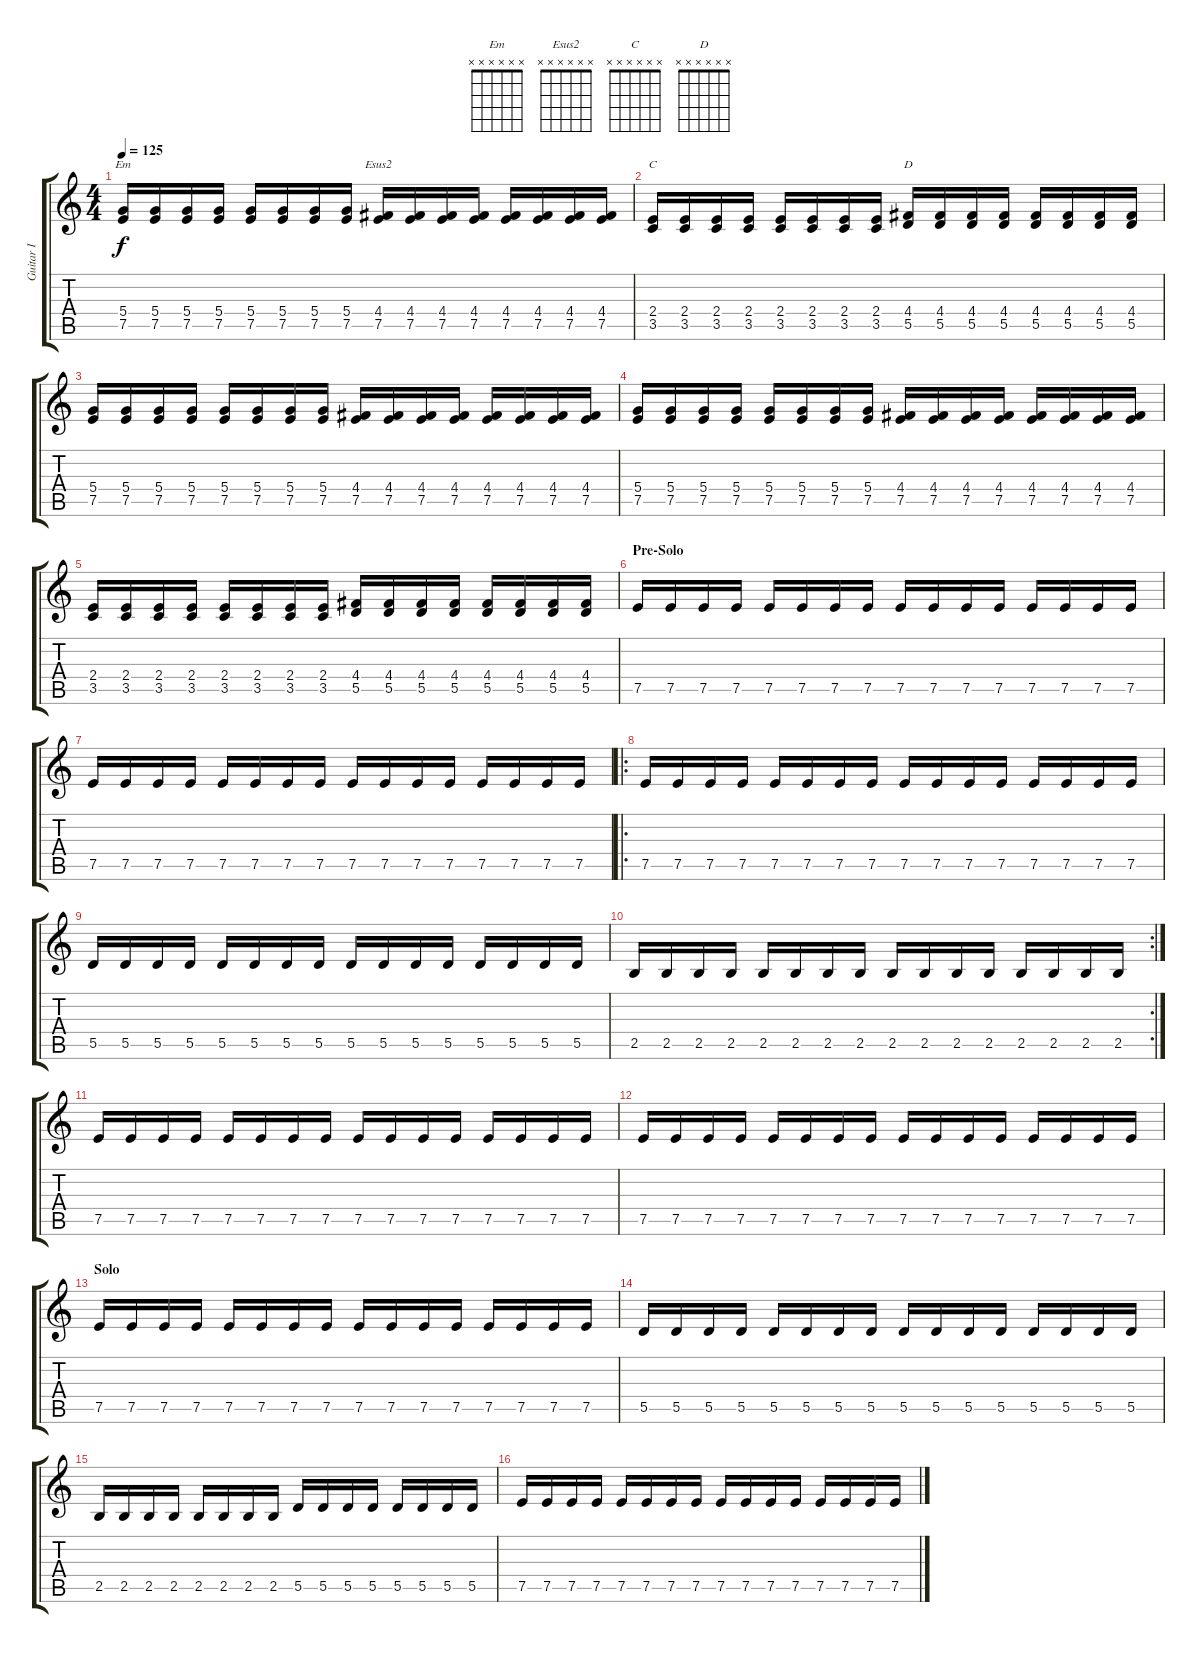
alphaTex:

\track ("Guitar I" "Guitar I") {instrument distortionguitar}
\staff {score tabs}
\tuning (E4 B3 G3 D3 A2 E2) {hide}
\chord ("Em" x x x x x x)
\chord ("Esus2" x x x x x x)
\chord ("C" x x x x x x)
\chord ("D" x x x x x x)
\ts (4 4)
\tempo 125
\clef g2
\ks c
(5.4 7.5).16{ch "Em" dy f} (5.4 7.5).16 (5.4 7.5).16 (5.4 7.5).16 (5.4 7.5).16 (5.4 7.5).16 (5.4 7.5).16 (5.4 7.5).16 (4.4 7.5).16{ch "Esus2"} (4.4 7.5).16 (4.4 7.5).16 (4.4 7.5).16 (4.4 7.5).16 (4.4 7.5).16 (4.4 7.5).16 (4.4 7.5).16 |
(2.4 3.5).16{ch "C"} (2.4 3.5).16 (2.4 3.5).16 (2.4 3.5).16 (2.4 3.5).16 (2.4 3.5).16 (2.4 3.5).16 (2.4 3.5).16 (4.4 5.5).16{ch "D"} (4.4 5.5).16 (4.4 5.5).16 (4.4 5.5).16 (4.4 5.5).16 (4.4 5.5).16 (4.4 5.5).16 (4.4 5.5).16 |
(5.4 7.5).16 (5.4 7.5).16 (5.4 7.5).16 (5.4 7.5).16 (5.4 7.5).16 (5.4 7.5).16 (5.4 7.5).16 (5.4 7.5).16 (4.4 7.5).16 (4.4 7.5).16 (4.4 7.5).16 (4.4 7.5).16 (4.4 7.5).16 (4.4 7.5).16 (4.4 7.5).16 (4.4 7.5).16 |
(5.4 7.5).16 (5.4 7.5).16 (5.4 7.5).16 (5.4 7.5).16 (5.4 7.5).16 (5.4 7.5).16 (5.4 7.5).16 (5.4 7.5).16 (4.4 7.5).16 (4.4 7.5).16 (4.4 7.5).16 (4.4 7.5).16 (4.4 7.5).16 (4.4 7.5).16 (4.4 7.5).16 (4.4 7.5).16 |
(2.4 3.5).16 (2.4 3.5).16 (2.4 3.5).16 (2.4 3.5).16 (2.4 3.5).16 (2.4 3.5).16 (2.4 3.5).16 (2.4 3.5).16 (4.4 5.5).16 (4.4 5.5).16 (4.4 5.5).16 (4.4 5.5).16 (4.4 5.5).16 (4.4 5.5).16 (4.4 5.5).16 (4.4 5.5).16 |
\section ("" "Pre-Solo")
7.5.16 7.5.16 7.5.16 7.5.16 7.5.16 7.5.16 7.5.16 7.5.16 7.5.16 7.5.16 7.5.16 7.5.16 7.5.16 7.5.16 7.5.16 7.5.16 |
7.5.16 7.5.16 7.5.16 7.5.16 7.5.16 7.5.16 7.5.16 7.5.16 7.5.16 7.5.16 7.5.16 7.5.16 7.5.16 7.5.16 7.5.16 7.5.16 |
\ro
7.5.16 7.5.16 7.5.16 7.5.16 7.5.16 7.5.16 7.5.16 7.5.16 7.5.16 7.5.16 7.5.16 7.5.16 7.5.16 7.5.16 7.5.16 7.5.16 |
5.5.16 5.5.16 5.5.16 5.5.16 5.5.16 5.5.16 5.5.16 5.5.16 5.5.16 5.5.16 5.5.16 5.5.16 5.5.16 5.5.16 5.5.16 5.5.16 |
\rc 2
2.5.16 2.5.16 2.5.16 2.5.16 2.5.16 2.5.16 2.5.16 2.5.16 2.5.16 2.5.16 2.5.16 2.5.16 2.5.16 2.5.16 2.5.16 2.5.16 |
7.5.16 7.5.16 7.5.16 7.5.16 7.5.16 7.5.16 7.5.16 7.5.16 7.5.16 7.5.16 7.5.16 7.5.16 7.5.16 7.5.16 7.5.16 7.5.16 |
7.5.16 7.5.16 7.5.16 7.5.16 7.5.16 7.5.16 7.5.16 7.5.16 7.5.16 7.5.16 7.5.16 7.5.16 7.5.16 7.5.16 7.5.16 7.5.16 |
\section ("" "Solo")
7.5.16 7.5.16 7.5.16 7.5.16 7.5.16 7.5.16 7.5.16 7.5.16 7.5.16 7.5.16 7.5.16 7.5.16 7.5.16 7.5.16 7.5.16 7.5.16 |
5.5.16 5.5.16 5.5.16 5.5.16 5.5.16 5.5.16 5.5.16 5.5.16 5.5.16 5.5.16 5.5.16 5.5.16 5.5.16 5.5.16 5.5.16 5.5.16 |
2.5.16 2.5.16 2.5.16 2.5.16 2.5.16 2.5.16 2.5.16 2.5.16 5.5.16 5.5.16 5.5.16 5.5.16 5.5.16 5.5.16 5.5.16 5.5.16 |
7.5.16 7.5.16 7.5.16 7.5.16 7.5.16 7.5.16 7.5.16 7.5.16 7.5.16 7.5.16 7.5.16 7.5.16 7.5.16 7.5.16 7.5.16 7.5.16
